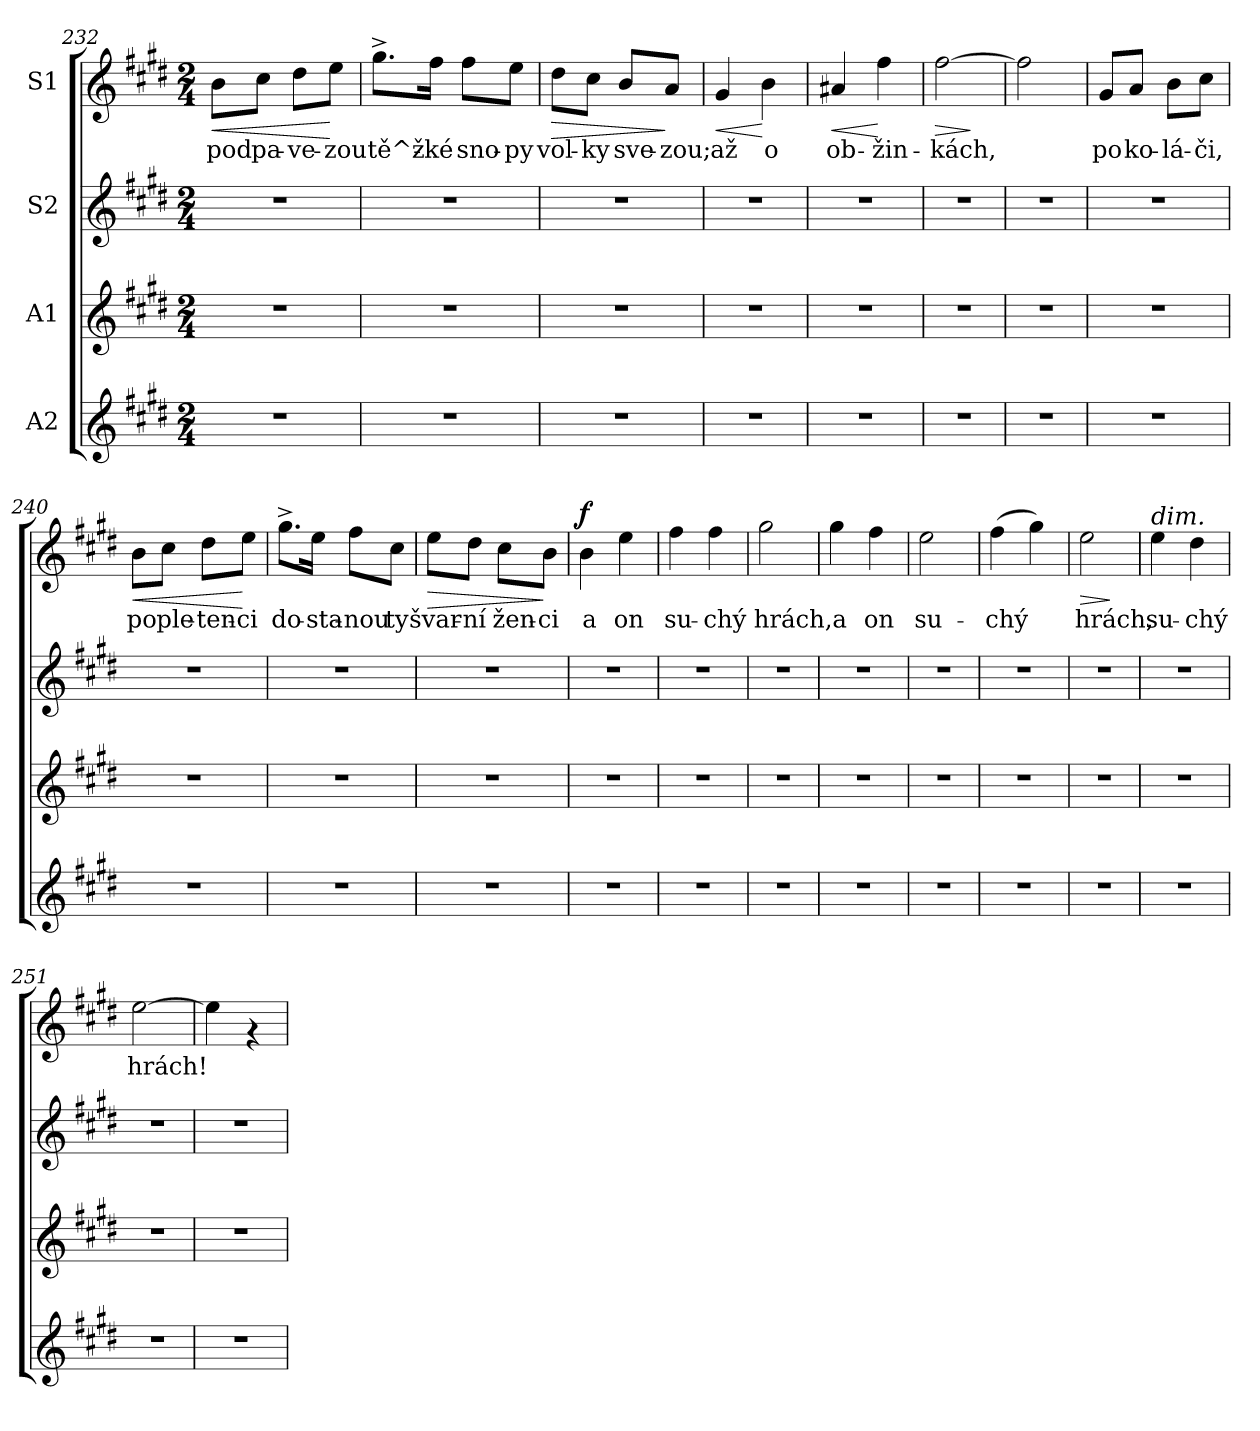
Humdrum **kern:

**kern	**kern	**kern	**kern	**text	**dynam
*part4	*part3	*part2	*part1	*part1	*part1
*staff4	*staff3	*staff2	*staff1	*staff1	*staff1
*I"A2	*I"A1	*I"S2	*I"S1	*	*
*clefG2	*clefG2	*clefG2	*clefG2	*	*
*k[f#c#g#d#]	*k[f#c#g#d#]	*k[f#c#g#d#]	*k[f#c#g#d#]	*	*
*E:	*E:	*E:	*E:	*	*
*M2/4	*M2/4	*M2/4	*M2/4	*	*
=232	=232	=232	=232	=232	=232
!	!	!	!	!LO:LY:b:cj	!LO:HP:b
2r	2r	2r	8b\L	pod	<
!	!	!	!	!LO:LY:b:cj	!
.	.	.	8cc#\J	pa-	.
!	!	!	!	!LO:LY:b:cj	!
.	.	.	8dd#\L	-ve-	.
!	!	!	!	!LO:LY:b:cj	!
.	.	.	8ee\J	-zou	[
=233	=233	=233	=233	=233	=233
!	!	!	!	!LO:LY:b:cj	!
2r	2r	2r	8.gg#^>\L	tě^ž-	.
!	!	!	!	!LO:LY:b:cj	!
.	.	.	16ff#\Jk	-ké	.
!	!	!	!	!LO:LY:b:cj	!
.	.	.	8ff#\L	sno-	.
!	!	!	!	!LO:LY:b:cj	!
.	.	.	8ee\J	-py	.
=234	=234	=234	=234	=234	=234
!	!	!	!	!LO:LY:b:cj	!LO:HP:b
2r	2r	2r	8dd#\L	vol-	>
!	!	!	!	!LO:LY:b:cj	!
.	.	.	8cc#\J	-ky	.
!	!	!	!	!LO:LY:b:cj	!
.	.	.	8b/L	sve-	.
!	!	!	!	!LO:LY:b:cj	!
.	.	.	8a/J	-zou;	]
=235	=235	=235	=235	=235	=235
!	!	!	!	!LO:LY:b:cj	!LO:HP:b
2r	2r	2r	4g#/	až	<
!	!	!	!	!LO:LY:b:cj	!
.	.	.	4b\	o	[
!!LO:PB:g=z
=236	=236	=236	=236	=236	=236
!	!	!	!	!LO:LY:b:cj	!LO:HP:b
2r	2r	2r	4a#X/	ob-	<
!	!	!	!	!LO:LY:b:cj	!
.	.	.	4ff#\	-žin-	[
=237	=237	=237	=237	=237	=237
!	!	!	!	!LO:LY:b:cj	!LO:HP:b
2r	2r	2r	[>2ff#\	-kách,	>
.	.	.	.	.	]
=238	=238	=238	=238	=238	=238
!	!	!	!	!LO:LY:b:cj	!
2r	2r	2r	2ff#\]	.	.
=239	=239	=239	=239	=239	=239
!	!	!	!	!LO:LY:b:cj	!
2r	2r	2r	8g#/L	po	.
!	!	!	!	!LO:LY:b:cj	!
.	.	.	8a/J	ko-	.
!	!	!	!	!LO:LY:b:cj	!
.	.	.	8b\L	-lá-	.
!	!	!	!	!LO:LY:b:cj	!
.	.	.	8cc#\J	-či,	.
=240	=240	=240	=240	=240	=240
!	!	!	!	!LO:LY:b:cj	!LO:HP:b
2r	2r	2r	8b\L	po	<
!	!	!	!	!LO:LY:b:cj	!
.	.	.	8cc#\J	ple-	.
!	!	!	!	!LO:LY:b:cj	!
.	.	.	8dd#\L	-ten-	.
!	!	!	!	!LO:LY:b:cj	!
.	.	.	8ee\J	-ci	[
=241	=241	=241	=241	=241	=241
!	!	!	!	!LO:LY:b:cj	!
2r	2r	2r	8.gg#^>\L	do-	.
!	!	!	!	!LO:LY:b:cj	!
.	.	.	16ee\Jk	-sta-	.
!	!	!	!	!LO:LY:b:cj	!
.	.	.	8ff#\L	-nou	.
!	!	!	!	!LO:LY:b:cj	!
.	.	.	8cc#\J	ty	.
=242	=242	=242	=242	=242	=242
!	!	!	!	!LO:LY:b:cj	!LO:HP:b
2r	2r	2r	8ee\L	švar-	>
!	!	!	!	!LO:LY:b:cj	!
.	.	.	8dd#\J	-ní	.
!	!	!	!	!LO:LY:b:cj	!
.	.	.	8cc#\L	žen-	.
!	!	!	!	!LO:LY:b:cj	!
.	.	.	8b\J	-ci	]
!!LO:LB:g=z
=243	=243	=243	=243	=243	=243
!	!	!	!	!LO:LY:b:cj	!LO:DY:a
2r	2r	2r	4b\	a	f
!	!	!	!	!LO:LY:b:cj	!
.	.	.	4ee\	on	.
=244	=244	=244	=244	=244	=244
!	!	!	!	!LO:LY:b:cj	!
2r	2r	2r	4ff#\	su-	.
!	!	!	!	!LO:LY:b:cj	!
.	.	.	4ff#\	-chý	.
=245	=245	=245	=245	=245	=245
!	!	!	!	!LO:LY:b:cj	!
2r	2r	2r	2gg#\	hrách,	.
=246	=246	=246	=246	=246	=246
!	!	!	!	!LO:LY:b:cj	!
2r	2r	2r	4gg#\	a	.
!	!	!	!	!LO:LY:b:cj	!
.	.	.	4ff#\	on	.
=247	=247	=247	=247	=247	=247
!	!	!	!	!LO:LY:b:cj	!
2r	2r	2r	2ee\	su-	.
=248	=248	=248	=248	=248	=248
!	!	!	!	!LO:LY:b:cj	!
2r	2r	2r	(>4ff#\	-chý	.
!	!	!	!	!LO:LY:b:cj	!
.	.	.	4gg#\)	.	.
=249	=249	=249	=249	=249	=249
!	!	!	!	!LO:LY:b:cj	!LO:HP:b
2r	2r	2r	2ee\	hrách,	>
.	.	.	.	.	]
=250	=250	=250	=250	=250	=250
!	!	!	!LO:TX:a:i:t=dim.	!	!
!	!	!	!	!LO:LY:b:cj	!
2r	2r	2r	4ee\	su-	.
!	!	!	!	!LO:LY:b:cj	!
.	.	.	4dd#\	-chý	.
=251	=251	=251	=251	=251	=251
!	!	!	!	!LO:LY:b:cj	!
2r	2r	2r	[>2ee\	hrách!	.
=252	=252	=252	=252	=252	=252
!	!	!	!	!LO:LY:b:cj	!
2r	2r	2r	4ee\]	.	.
.	.	.	4rf	.	.
=!	=!	=!	=!	=!	=!
*-	*-	*-	*-	*-	*-
